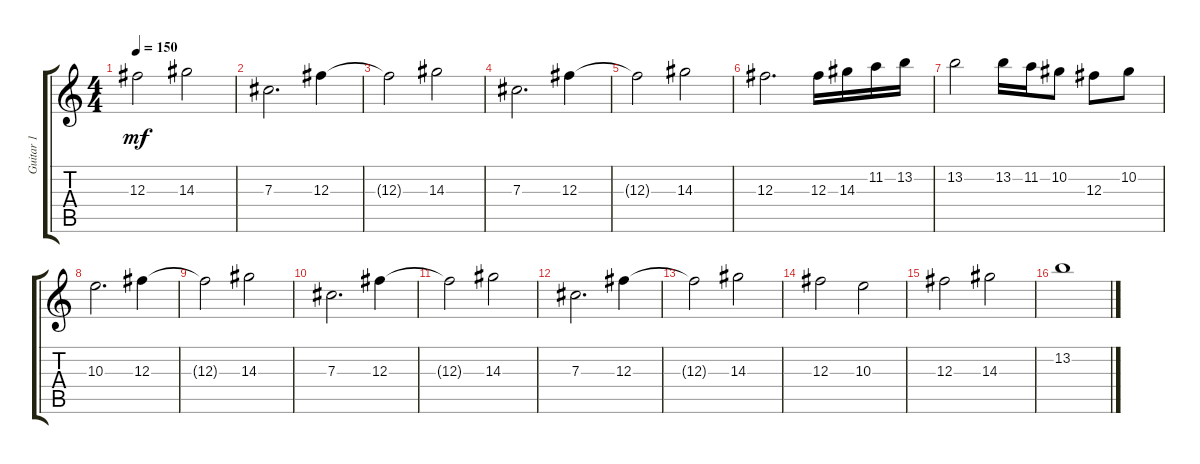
\track ("Guitar 1" "Guitar 1") {instrument distortionguitar}
\staff {score tabs}
\tuning (Eb4 Bb3 Gb3 Db3 Ab2 Db2) {hide}
\ts (4 4)
\tempo 150
\clef g2
\ks c
12.3{t}.2{dy mf} 14.3.2 |
7.3.2{d} 12.3.4 |
12.3{t}.2 14.3.2 |
7.3.2{d} 12.3.4 |
12.3{t}.2 14.3.2 |
12.3.2{d} 12.3.16 14.3.16 11.2.16 13.2.16 |
13.2.2 13.2.16 11.2.16 10.2.8 12.3.8 10.2.8 |
10.3.2{d} 12.3.4 |
12.3{t}.2 14.3.2 |
7.3.2{d} 12.3.4 |
12.3{t}.2 14.3.2 |
7.3.2{d} 12.3.4 |
12.3{t}.2 14.3.2 |
12.3.2 10.3.2 |
12.3.2 14.3.2 |
13.2.1
